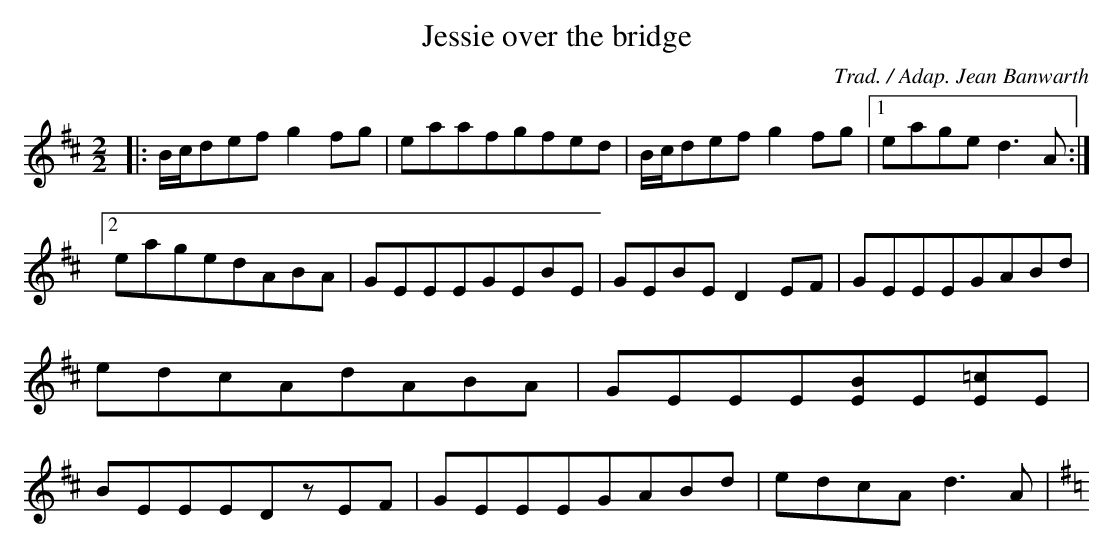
X:1
T:Jessie over the bridge
C:Trad. / Adap. Jean Banwarth
M:2/2
L:1/8
K:D
|:B/c/defg2fg|eaafgfed|B/c/defg2fg|1eaged3A:|2eagedABA|GEEEGEBE|GEBED2EF|GEEEGABd|edcAdABA|GEEE[BE]E[=cE]E|BEEEDzEF|GEEEGABd|edcAd3A| \
K:G
